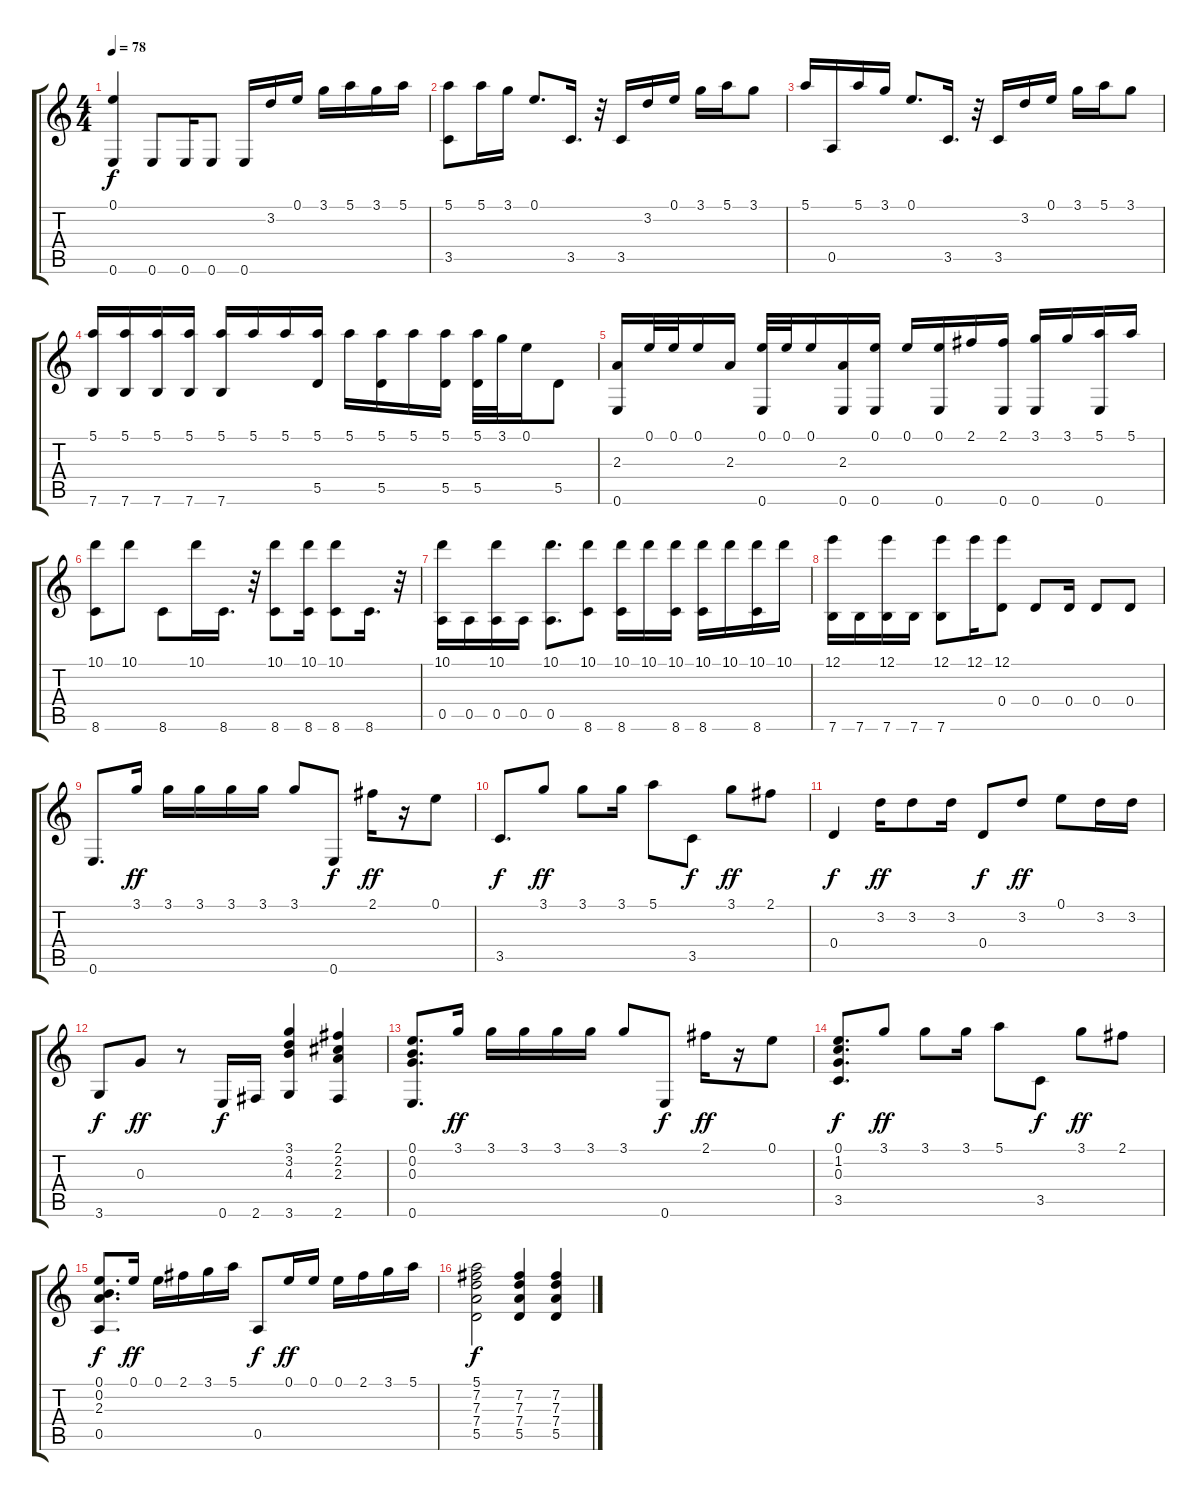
\track "" {instrument electricguitarjazz}
\staff {score tabs}
\tuning (E4 B3 G3 D3 A2 E2) {hide}
\ts (4 4)
\tempo 78
\clef g2
\ks c
(0.1 0.6).4{dy f volume 14} 0.6.8 0.6.16 0.6.8 0.6.16 3.2.16 0.1.16 3.1.16 5.1.16 3.1.16 5.1.16 |
(5.1 3.5).8 5.1.16 3.1.16 0.1.8{d} 3.5.16{d} r.32 3.5.16 3.2.16 0.1.16 3.1.16 5.1.16 3.1.8 |
5.1.16 0.5.16 5.1.16 3.1.16 0.1.8{d} 3.5.16{d} r.32 3.5.16 3.2.16 0.1.16 3.1.16 5.1.16 3.1.8 |
(5.1 7.6).16 (5.1 7.6).16 (5.1 7.6).16 (5.1 7.6).16 (5.1 7.6).16 5.1.16 5.1.16 (5.1 5.5).16 5.1.16 (5.1 5.5).16 5.1.16 (5.1 5.5).16 (5.1 5.5).32 3.1.32 0.1.16 5.5.8 |
(2.3 0.6).16 0.1.32 0.1.32 0.1.16 2.3.16 (0.1 0.6).32 0.1.32 0.1.16 (2.3 0.6).16 (0.1 0.6).16 0.1.16 (0.1 0.6).16 2.1.16 (2.1 0.6).16 (3.1 0.6).16 3.1.16 (5.1 0.6).16 5.1.16 |
(10.1 8.6).8 10.1.8 8.6.8 10.1.16 8.6.16{d} r.32 (10.1 8.6).8 (10.1 8.6).16 (10.1 8.6).8 8.6.16{d} r.32 |
(10.1 0.5).16 0.5.16 (10.1 0.5).16 0.5.16 (10.1 0.5).8{d} (10.1 8.6).8 (10.1 8.6).16 10.1.16 (10.1 8.6).16 (10.1 8.6).16 10.1.16 (10.1 8.6).16 10.1.16 |
(12.1 7.6).16 7.6.16 (12.1 7.6).16 7.6.16 (12.1 7.6).8 12.1.16 (12.1 0.4).8 0.4.8 0.4.16 0.4.8 0.4.8 |
0.6.8{d} 3.1.16{dy ff} 3.1.16 3.1.16 3.1.16 3.1.16 3.1.8 0.6.8{dy f} 2.1.16{dy ff} r.16 0.1.8 |
3.5.8{d dy f} 3.1.8{dy ff} 3.1.8 3.1.16 5.1.8 3.5.8{dy f} 3.1.8{dy ff} 2.1.8 |
0.4.4{dy f} 3.2.16{dy ff} 3.2.8 3.2.16 0.4.8{dy f} 3.2.8{dy ff} 0.1.8 3.2.16 3.2.16 |
3.6.8{dy f} 0.3.8{dy ff} r.8 0.6.16{dy f} 2.6.16 (3.1 3.2 4.3 3.6).4 (2.1 2.2 2.3 2.6).4 |
(0.1 0.2 0.3 0.6).8{d} 3.1.16{dy ff} 3.1.16 3.1.16 3.1.16 3.1.16 3.1.8 0.6.8{dy f} 2.1.16{dy ff} r.16 0.1.8 |
(0.1 1.2 0.3 3.5).8{d dy f} 3.1.8{dy ff} 3.1.8 3.1.16 5.1.8 3.5.8{dy f} 3.1.8{dy ff} 2.1.8 |
(0.1 0.2 2.3 0.5).8{d dy f} 0.1.16{dy ff} 0.1.16 2.1.16 3.1.16 5.1.16 0.5.8{dy f} 0.1.16{dy ff} 0.1.16 0.1.16 2.1.16 3.1.16 5.1.16 |
(5.1 7.2 7.3 7.4 5.5).2{dy f} (7.2 7.3 7.4 5.5).4 (7.2 7.3 7.4 5.5).4
